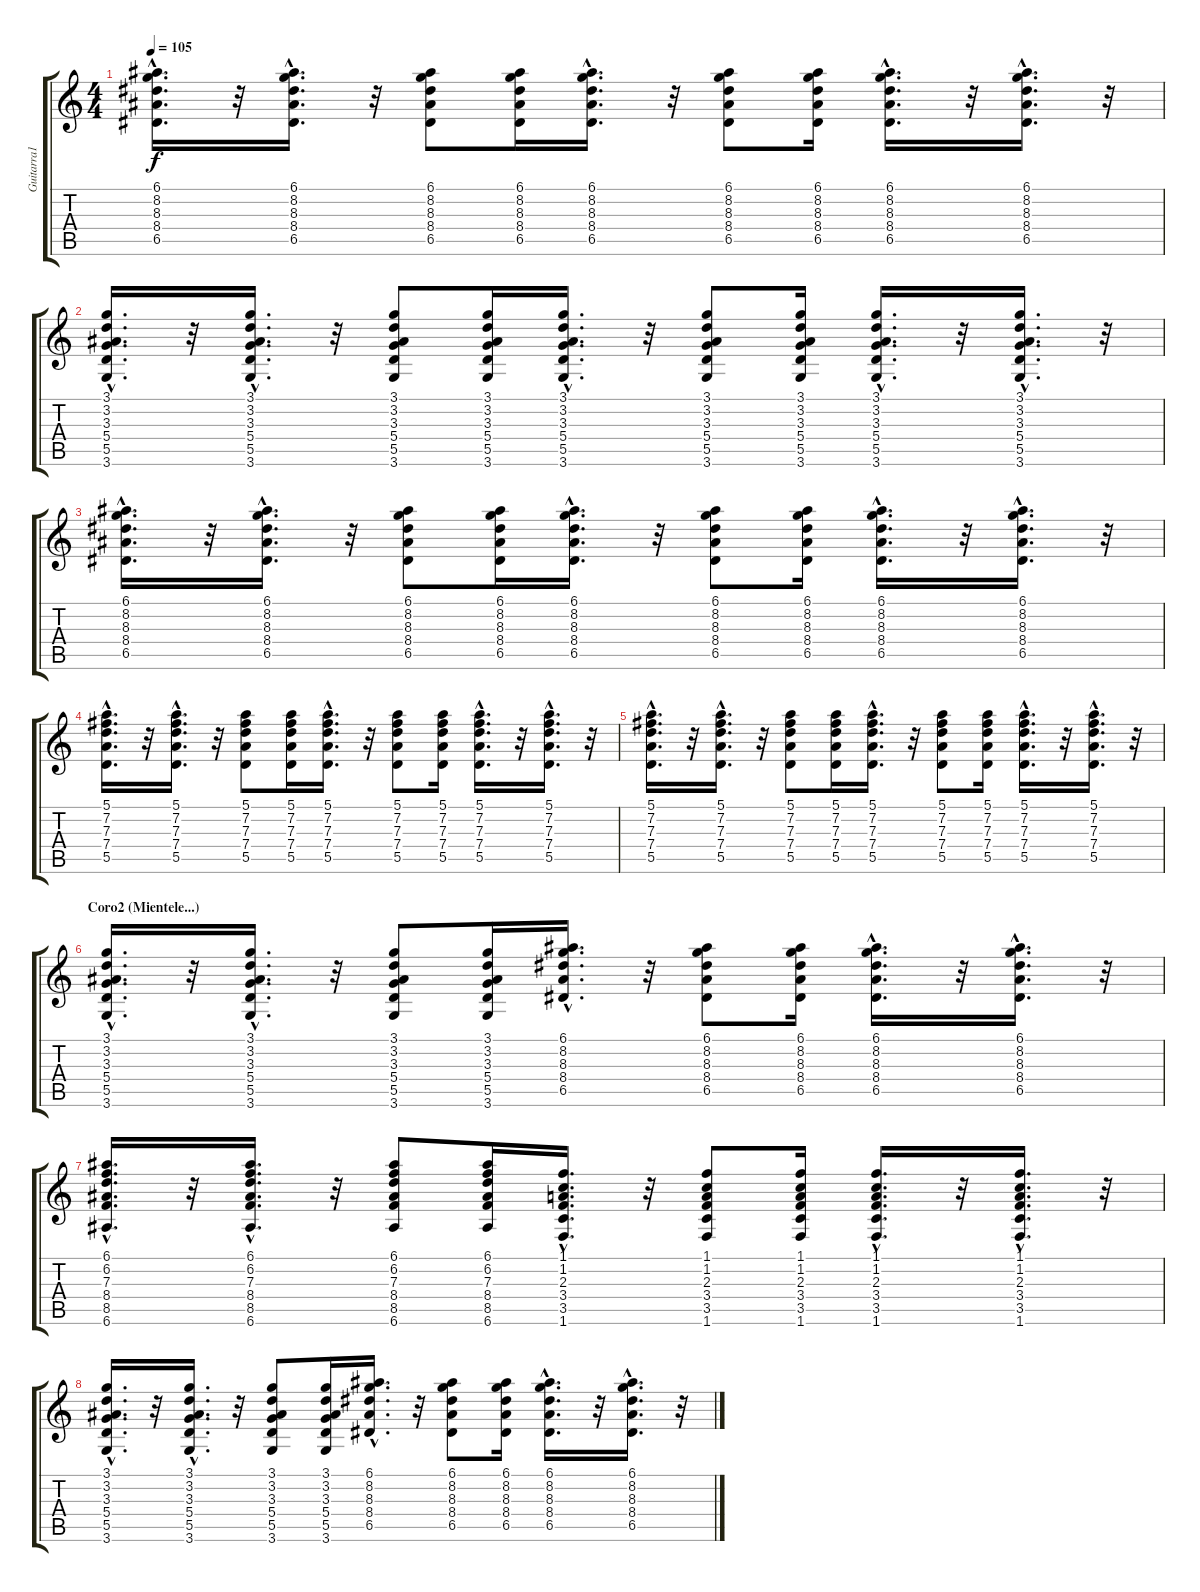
\track ("Guitarra1" "Guitarra1") {instrument overdrivenguitar}
\staff {score tabs}
\tuning (E4 B3 G3 D3 A2 E2) {hide}
\ts (4 4)
\tempo 105
\clef g2
\ks c
(6.1{hac} 8.2{hac} 8.3{hac} 8.4{hac} 6.5{hac}).16{d dy f} r.32 (6.1{hac} 8.2{hac} 8.3{hac} 8.4{hac} 6.5{hac}).16{d} r.32 (6.1 8.2 8.3 8.4 6.5).8 (6.1 8.2 8.3 8.4 6.5).16 (6.1{hac} 8.2{hac} 8.3{hac} 8.4{hac} 6.5{hac}).16{d} r.32 (6.1 8.2 8.3 8.4 6.5).8 (6.1 8.2 8.3 8.4 6.5).16 (6.1{hac} 8.2{hac} 8.3{hac} 8.4{hac} 6.5{hac}).16{d} r.32 (6.1{hac} 8.2{hac} 8.3{hac} 8.4{hac} 6.5{hac}).16{d} r.32 |
(3.1{hac} 3.2{hac} 3.3{hac} 5.4{hac} 5.5{hac} 3.6{hac}).16{d} r.32 (3.1{hac} 3.2{hac} 3.3{hac} 5.4{hac} 5.5{hac} 3.6{hac}).16{d} r.32 (3.1 3.2 3.3 5.4 5.5 3.6).8 (3.1 3.2 3.3 5.4 5.5 3.6).16 (3.1{hac} 3.2{hac} 3.3{hac} 5.4{hac} 5.5{hac} 3.6{hac}).16{d} r.32 (3.1 3.2 3.3 5.4 5.5 3.6).8 (3.1 3.2 3.3 5.4 5.5 3.6).16 (3.1{hac} 3.2{hac} 3.3{hac} 5.4{hac} 5.5{hac} 3.6{hac}).16{d} r.32 (3.1{hac} 3.2{hac} 3.3{hac} 5.4{hac} 5.5{hac} 3.6{hac}).16{d} r.32 |
(6.1{hac} 8.2{hac} 8.3{hac} 8.4{hac} 6.5{hac}).16{d} r.32 (6.1{hac} 8.2{hac} 8.3{hac} 8.4{hac} 6.5{hac}).16{d} r.32 (6.1 8.2 8.3 8.4 6.5).8 (6.1 8.2 8.3 8.4 6.5).16 (6.1{hac} 8.2{hac} 8.3{hac} 8.4{hac} 6.5{hac}).16{d} r.32 (6.1 8.2 8.3 8.4 6.5).8 (6.1 8.2 8.3 8.4 6.5).16 (6.1{hac} 8.2{hac} 8.3{hac} 8.4{hac} 6.5{hac}).16{d} r.32 (6.1{hac} 8.2{hac} 8.3{hac} 8.4{hac} 6.5{hac}).16{d} r.32 |
(5.1{hac} 7.2{hac} 7.3{hac} 7.4{hac} 5.5{hac}).16{d} r.32 (5.1{hac} 7.2{hac} 7.3{hac} 7.4{hac} 5.5{hac}).16{d} r.32 (5.1 7.2 7.3 7.4 5.5).8 (5.1 7.2 7.3 7.4 5.5).16 (5.1{hac} 7.2{hac} 7.3{hac} 7.4{hac} 5.5{hac}).16{d} r.32 (5.1 7.2 7.3 7.4 5.5).8 (5.1 7.2 7.3 7.4 5.5).16 (5.1{hac} 7.2{hac} 7.3{hac} 7.4{hac} 5.5{hac}).16{d} r.32 (5.1{hac} 7.2{hac} 7.3{hac} 7.4{hac} 5.5{hac}).16{d} r.32 |
(5.1{hac} 7.2{hac} 7.3{hac} 7.4{hac} 5.5{hac}).16{d} r.32 (5.1{hac} 7.2{hac} 7.3{hac} 7.4{hac} 5.5{hac}).16{d} r.32 (5.1 7.2 7.3 7.4 5.5).8 (5.1 7.2 7.3 7.4 5.5).16 (5.1{hac} 7.2{hac} 7.3{hac} 7.4{hac} 5.5{hac}).16{d} r.32 (5.1 7.2 7.3 7.4 5.5).8 (5.1 7.2 7.3 7.4 5.5).16 (5.1{hac} 7.2{hac} 7.3{hac} 7.4{hac} 5.5{hac}).16{d} r.32 (5.1{hac} 7.2{hac} 7.3{hac} 7.4{hac} 5.5{hac}).16{d} r.32 |
\section ("" "Coro2 (Mientele...)")
(3.1{hac} 3.2{hac} 3.3{hac} 5.4{hac} 5.5{hac} 3.6{hac}).16{d} r.32 (3.1{hac} 3.2{hac} 3.3{hac} 5.4{hac} 5.5{hac} 3.6{hac}).16{d} r.32 (3.1 3.2 3.3 5.4 5.5 3.6).8 (3.1 3.2 3.3 5.4 5.5 3.6).16 (6.1{hac} 8.2{hac} 8.3{hac} 8.4{hac} 6.5{hac}).16{d} r.32 (6.1 8.2 8.3 8.4 6.5).8 (6.1 8.2 8.3 8.4 6.5).16 (6.1{hac} 8.2{hac} 8.3{hac} 8.4{hac} 6.5{hac}).16{d} r.32 (6.1{hac} 8.2{hac} 8.3{hac} 8.4{hac} 6.5{hac}).16{d} r.32 |
(6.1{hac} 6.2{hac} 7.3{hac} 8.4{hac} 8.5{hac} 6.6{hac}).16{d} r.32 (6.1{hac} 6.2{hac} 7.3{hac} 8.4{hac} 8.5{hac} 6.6{hac}).16{d} r.32 (6.1 6.2 7.3 8.4 8.5 6.6).8 (6.1 6.2 7.3 8.4 8.5 6.6).16 (1.1{hac} 1.2{hac} 2.3{hac} 3.4{hac} 3.5{hac} 1.6{hac}).16{d} r.32 (1.1 1.2 2.3 3.4 3.5 1.6).8 (1.1 1.2 2.3 3.4 3.5 1.6).16 (1.1{hac} 1.2{hac} 2.3{hac} 3.4{hac} 3.5{hac} 1.6{hac}).16{d} r.32 (1.1{hac} 1.2{hac} 2.3{hac} 3.4{hac} 3.5{hac} 1.6{hac}).16{d} r.32 |
(3.1{hac} 3.2{hac} 3.3{hac} 5.4{hac} 5.5{hac} 3.6{hac}).16{d} r.32 (3.1{hac} 3.2{hac} 3.3{hac} 5.4{hac} 5.5{hac} 3.6{hac}).16{d} r.32 (3.1 3.2 3.3 5.4 5.5 3.6).8 (3.1 3.2 3.3 5.4 5.5 3.6).16 (6.1{hac} 8.2{hac} 8.3{hac} 8.4{hac} 6.5{hac}).16{d} r.32 (6.1 8.2 8.3 8.4 6.5).8 (6.1 8.2 8.3 8.4 6.5).16 (6.1{hac} 8.2{hac} 8.3{hac} 8.4{hac} 6.5{hac}).16{d} r.32 (6.1{hac} 8.2{hac} 8.3{hac} 8.4{hac} 6.5{hac}).16{d} r.32
